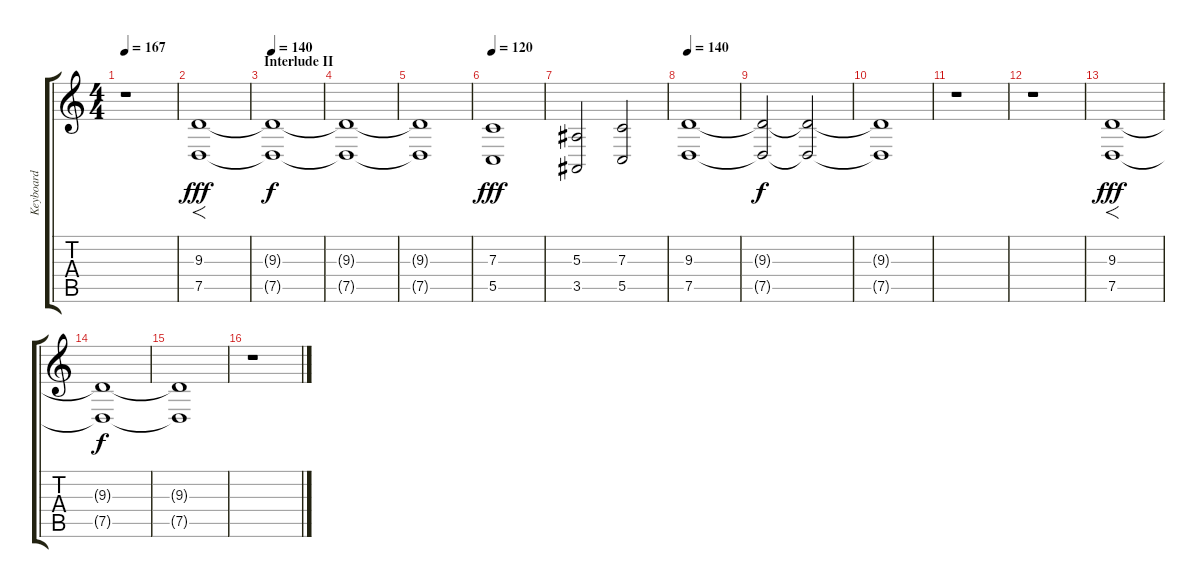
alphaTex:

\track ("Keyboard" "Keyboard") {instrument stringensemble1}
\staff {score tabs}
\tuning (D4 A3 F3 C3 G2 D2) {hide}
\ts (4 4)
\tempo 167
\clef g2
\ks c
r.1{dy f} |
(9.3 7.5).1{f dy fff volume 14 instrument fx6goblins} |
\section ("" "Interlude II")
\tempo 140
(9.3{t} 7.5{t}).1{dy f} |
(9.3{t} 7.5{t}).1 |
(9.3{t} 7.5{t}).1 |
\tempo 120
(7.3 5.5).1{dy fff} |
(5.3 3.5).2 (7.3 5.5).2 |
\tempo 140
(9.3 7.5).1 |
(9.3{t} 7.5{t}).2{dy f} (9.3{t} 7.5{t}).2{volume 7} |
(9.3{t} 7.5{t}).1 |
r.1 |
r.1 |
(9.3 7.5).1{f dy fff volume 14} |
(9.3{t} 7.5{t}).1{dy f} |
(9.3{t} 7.5{t}).1 |
r.1
